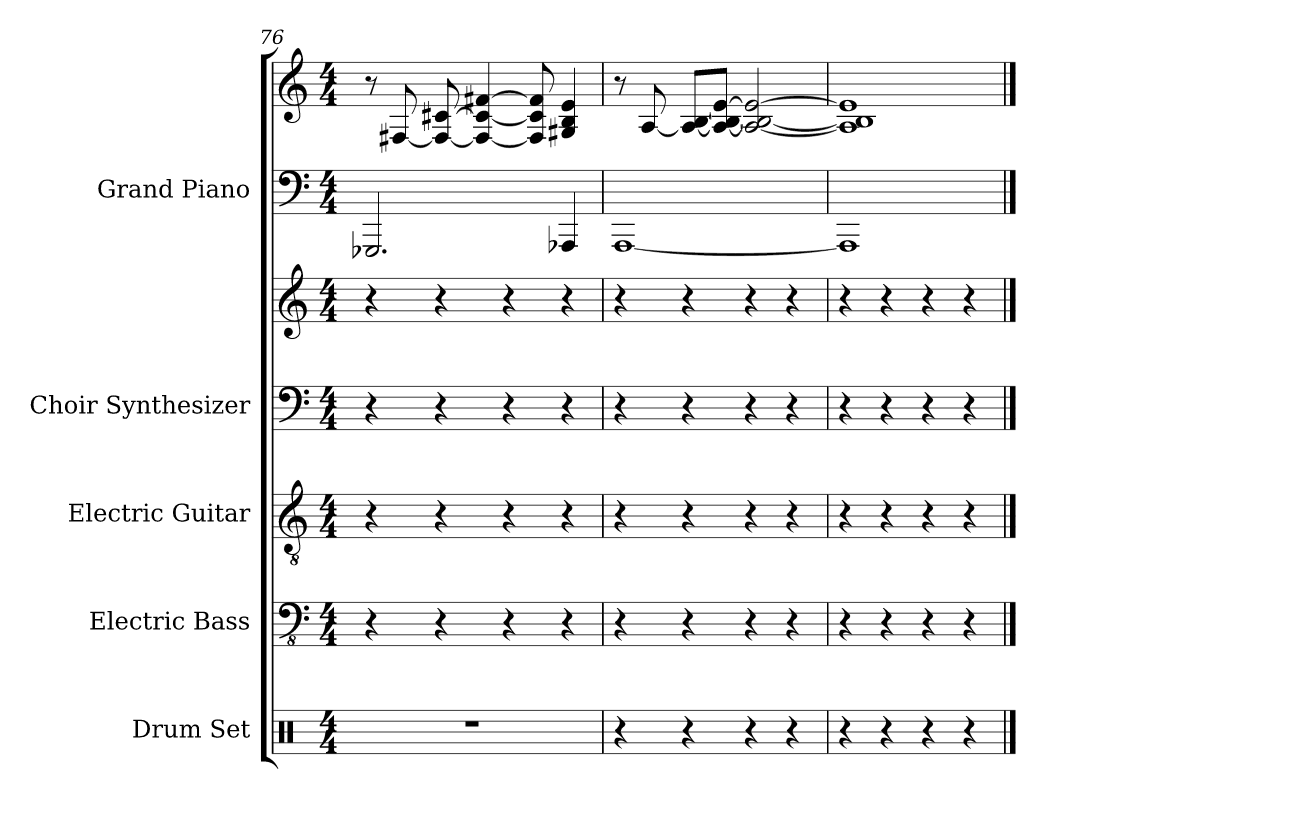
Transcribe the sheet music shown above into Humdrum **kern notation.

**kern	**kern	**kern	**kern	**kern	**kern	**kern
*part5	*part4	*part3	*part2	*part2	*part1	*part1
*staff7	*staff6	*staff5	*staff4	*staff3	*staff2	*staff1
*I"Drum Set	*I"Electric Bass	*I"Electric Guitar	*I"Choir Synthesizer	*	*I"Grand Piano	*
*I'Drums	*I'El. B.	*I'El. Guit.	*I'Synth.	*	*I'Pno.	*
*clefX	*clefFv4	*clefGv2	*clefF4	*clefG2	*clefF4	*clefG2
*k[]	*k[]	*k[]	*k[]	*k[]	*k[]	*k[]
*M4/4	*M4/4	*M4/4	*M4/4	*M4/4	*M4/4	*M4/4
=76	=76	=76	=76	=76	=76	=76
1r	4r	4r	4r	4r	2.GGG-X	8r
.	.	.	.	.	.	[8F#X
.	4r	4r	4r	4r	.	[8c#X 8F#_
.	.	.	.	.	.	[4f#X 4F#_ 4c#_
.	4r	4r	4r	4r	.	.
.	.	.	.	.	.	8f#] 8F#] 8c#]
.	4r	4r	4r	4r	4AAA-X	4G#X 4B 4e
=77	=77	=77	=77	=77	=77	=77
4r	4r	4r	4r	4r	[1AAA	8r
.	.	.	.	.	.	[8A
4r	4r	4r	4r	4r	.	8A_ [8BL
.	.	.	.	.	.	8A_ 8B_ [8eJ
4r	4r	4r	4r	4r	.	2A_ 2B_ 2e_
4r	4r	4r	4r	4r	.	.
=78	=78	=78	=78	=78	=78	=78
4r	4r	4r	4r	4r	1AAA]	1A] 1B] 1e]
4r	4r	4r	4r	4r	.	.
4r	4r	4r	4r	4r	.	.
4r	4r	4r	4r	4r	.	.
==	==	==	==	==	==	==
*-	*-	*-	*-	*-	*-	*-
